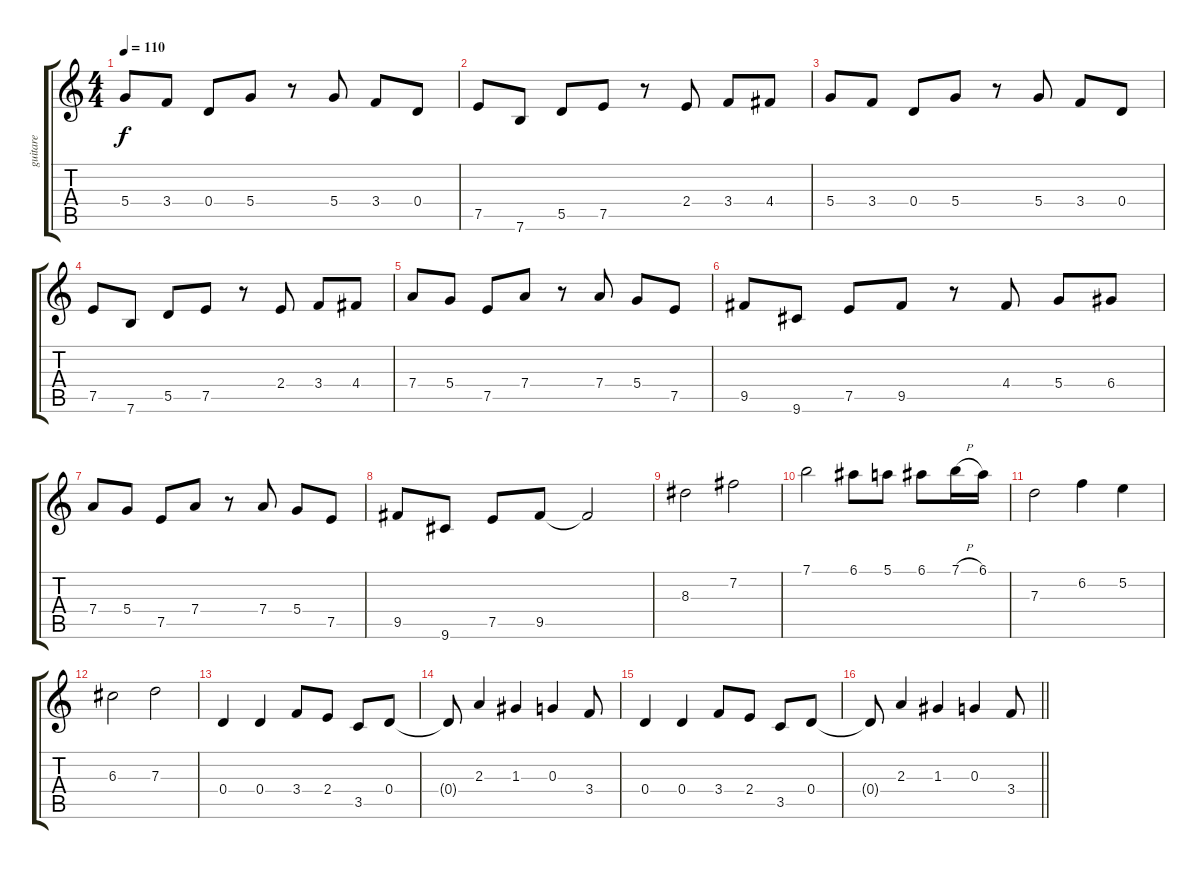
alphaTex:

\track ("guitare" "guitare") {instrument distortionguitar}
\staff {score tabs}
\tuning (E4 B3 G3 D3 A2 E2) {hide}
\ts (4 4)
\tempo 110
\clef g2
\ks c
5.4.8{dy f} 3.4.8 0.4.8 5.4.8 r.8 5.4.8 3.4.8 0.4.8 |
7.5.8 7.6.8 5.5.8 7.5.8 r.8 2.4.8 3.4.8 4.4.8 |
5.4.8 3.4.8 0.4.8 5.4.8 r.8 5.4.8 3.4.8 0.4.8 |
7.5.8 7.6.8 5.5.8 7.5.8 r.8 2.4.8 3.4.8 4.4.8 |
7.4.8 5.4.8 7.5.8 7.4.8 r.8 7.4.8 5.4.8 7.5.8 |
9.5.8 9.6.8 7.5.8 9.5.8 r.8 4.4.8 5.4.8 6.4.8 |
7.4.8 5.4.8 7.5.8 7.4.8 r.8 7.4.8 5.4.8 7.5.8 |
9.5.8 9.6.8 7.5.8 9.5.8 9.5{t}.2 |
8.3.2 7.2.2 |
7.1.2 6.1.8 5.1.8 6.1.8 7.1{h}.16 6.1.16 |
7.3.2 6.2.4 5.2.4 |
6.3.2 7.3.2 |
0.4.4 0.4.4 3.4.8 2.4.8 3.5.8 0.4.8 |
0.4{t}.8 2.3.4 1.3.4 0.3.4 3.4.8 |
0.4.4 0.4.4 3.4.8 2.4.8 3.5.8 0.4.8 |
\barLineRight lightlight
0.4{t}.8 2.3.4 1.3.4 0.3.4 3.4.8
